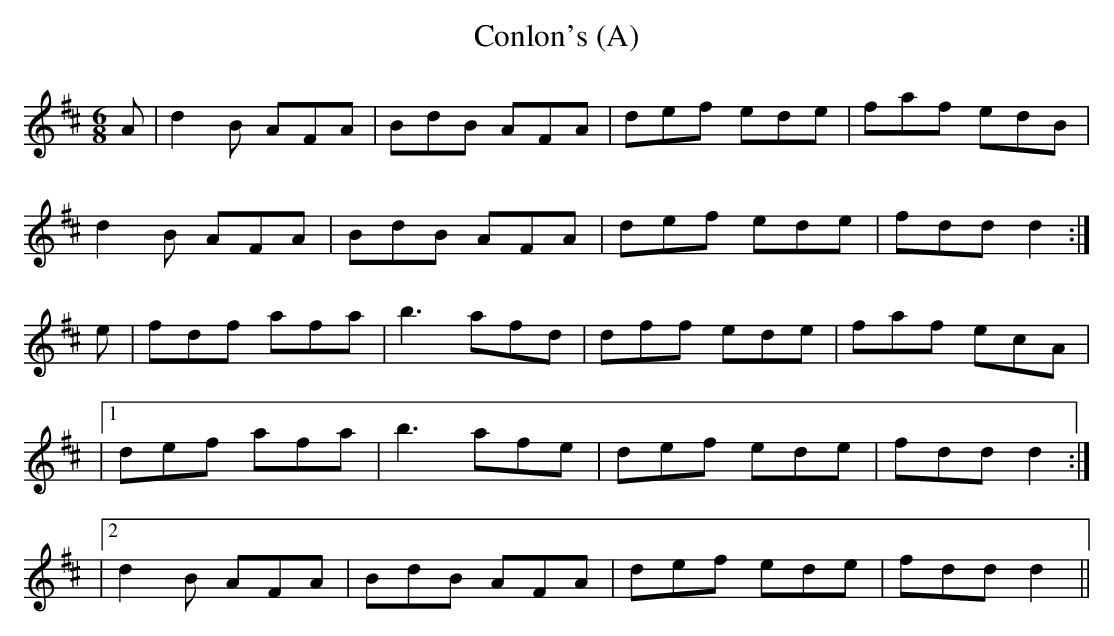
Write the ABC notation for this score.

X:1
T: Conlon's (A)
M: 6/8
L: 1/8
K: D
A | d2 B AFA | BdB AFA | def ede | faf edB |
d2 B AFA | BdB AFA | def ede | fdd d2 :|
e | fdf afa | b3 afd | dff ede | faf ecA |
|1 def afa | b3 afe | def ede | fdd d2 :|
|2 d2 B AFA | BdB AFA | def ede | fdd d2 ||
